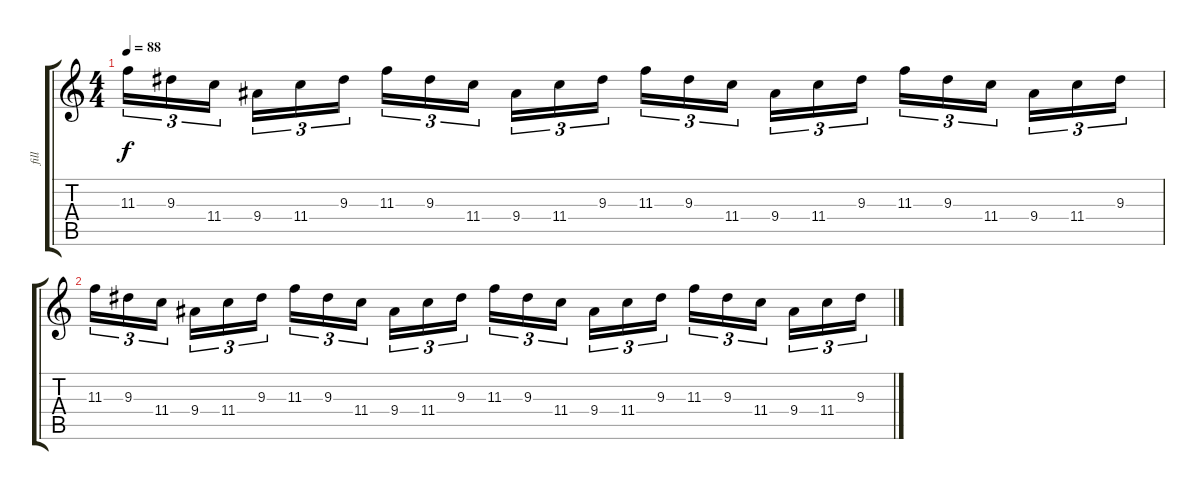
\track ("fill " "fill ") {instrument overdrivenguitar}
\staff {score tabs}
\tuning (Eb4 Bb3 Gb3 Db3 Ab2 Eb2) {hide}
\ts (4 4)
\tempo 88
\clef g2
\ks c
11.3.16{tu (3 2) dy f} 9.3.16{tu (3 2)} 11.4.16{tu (3 2)} 9.4.16{tu (3 2)} 11.4.16{tu (3 2)} 9.3.16{tu (3 2)} 11.3.16{tu (3 2)} 9.3.16{tu (3 2)} 11.4.16{tu (3 2)} 9.4.16{tu (3 2)} 11.4.16{tu (3 2)} 9.3.16{tu (3 2)} 11.3.16{tu (3 2)} 9.3.16{tu (3 2)} 11.4.16{tu (3 2)} 9.4.16{tu (3 2)} 11.4.16{tu (3 2)} 9.3.16{tu (3 2)} 11.3.16{tu (3 2)} 9.3.16{tu (3 2)} 11.4.16{tu (3 2)} 9.4.16{tu (3 2)} 11.4.16{tu (3 2)} 9.3.16{tu (3 2)} |
11.3.16{tu (3 2)} 9.3.16{tu (3 2)} 11.4.16{tu (3 2)} 9.4.16{tu (3 2)} 11.4.16{tu (3 2)} 9.3.16{tu (3 2)} 11.3.16{tu (3 2)} 9.3.16{tu (3 2)} 11.4.16{tu (3 2)} 9.4.16{tu (3 2)} 11.4.16{tu (3 2)} 9.3.16{tu (3 2)} 11.3.16{tu (3 2)} 9.3.16{tu (3 2)} 11.4.16{tu (3 2)} 9.4.16{tu (3 2)} 11.4.16{tu (3 2)} 9.3.16{tu (3 2)} 11.3.16{tu (3 2)} 9.3.16{tu (3 2)} 11.4.16{tu (3 2)} 9.4.16{tu (3 2)} 11.4.16{tu (3 2)} 9.3.16{tu (3 2)}
